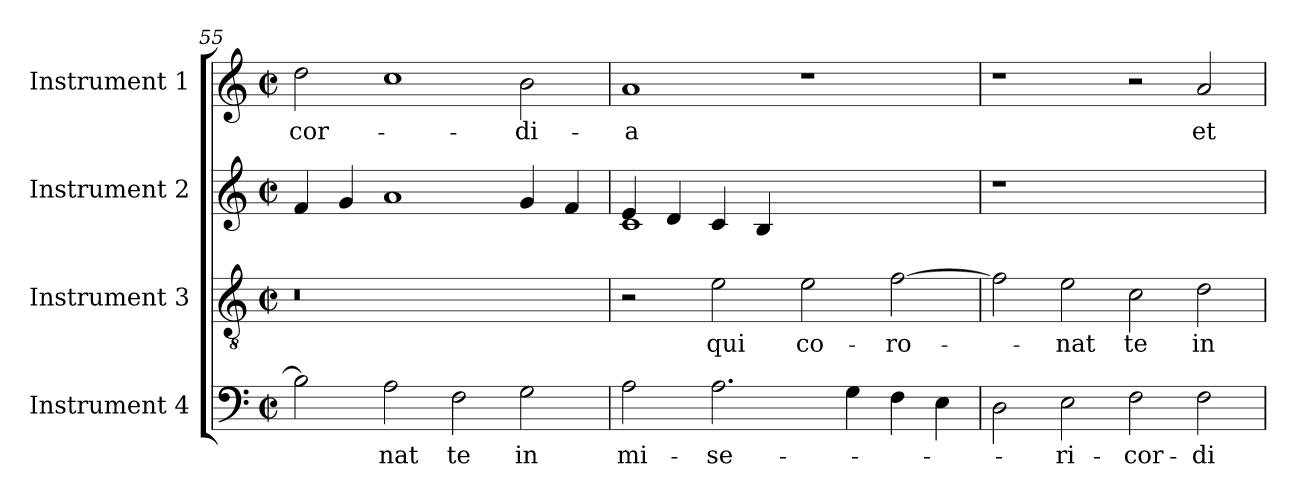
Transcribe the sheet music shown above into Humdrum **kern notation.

**kern	**text	**kern	**text	**kern	**kern	**text
*part4	*part4	*part3	*part3	*part2	*part1	*part1
*staff4	*staff4	*staff3	*staff3	*staff2	*staff1	*staff1
*I"Instrument 4	*	*I"Instrument 3	*	*I"Instrument 2	*I"Instrument 1	*
*clefF4	*	*clefGv2	*	*clefG2	*clefG2	*
*M2/2	*	*M2/2	*	*M2/2	*M2/2	*
*met(c|)	*	*met(c|)	*	*met(c|)	*met(c|)	*
=55	=55	=55	=55	=55	=55	=55
!	!	!	!	!	!	!LO:LY:b
2B-\]	.	0r	.	4f/	2dd\	-cor-
.	.	.	.	4g/	.	.
!	!LO:LY:b:cj	!	!	!	!	!
2A\	-nat	.	.	1a	1cc	.
!	!LO:LY:b:cj	!	!	!	!	!
2F\	te	.	.	.	.	.
!	!LO:LY:b:cj	!	!	!	!	!LO:LY:b:cj
2G\	in	.	.	4g/	2b\	-di-
.	.	.	.	4f/	.	.
!!LO:PB:g=z
=56	=56	=56	=56	=56	=56	=56
!	!LO:LY:b:cj	!	!	!	!	!LO:LY:b:rj
*	*	*	*	*^	*	*
2A\	mi-	2r	.	4e/	1c	1a	-a
.	.	.	.	4d/	.	.	.
!	!LO:LY:b:cj	!	!LO:LY:b:cj	!	!	!	!
2.A\	-se-	2e\	qui	4c/	.	.	.
.	.	.	.	4B/	.	.	.
!	!	!	!LO:LY:b:cj	!	!	!	!
.	.	2e\	co-	1ryy	1ryy	1r	.
4G\	.	.	.	.	.	.	.
!	!	!	!LO:LY:b:cj	!	!	!	!
4F\	.	[>2f\	-ro-	.	.	.	.
4E\	.	.	.	.	.	.	.
*	*	*	*	*v	*v	*	*
=57	=57	=57	=57	=57	=57	=57
2D\	.	2f\]	.	1r	1r	.
!	!LO:LY:b	!	!LO:LY:b:cj	!	!	!
2E\	-ri-	2e\	-nat	.	.	.
!	!LO:LY:b:cj	!	!LO:LY:b:cj	!	!	!
2F\	-cor-	2c\	te	1ryy	2r	.
!	!LO:LY:b:rj	!	!LO:LY:b:cj	!	!	!LO:LY:b:cj
2F\	-di-	2d\	in	.	2a/	et
=	=	=	=	=	=	=
*-	*-	*-	*-	*-	*-	*-
